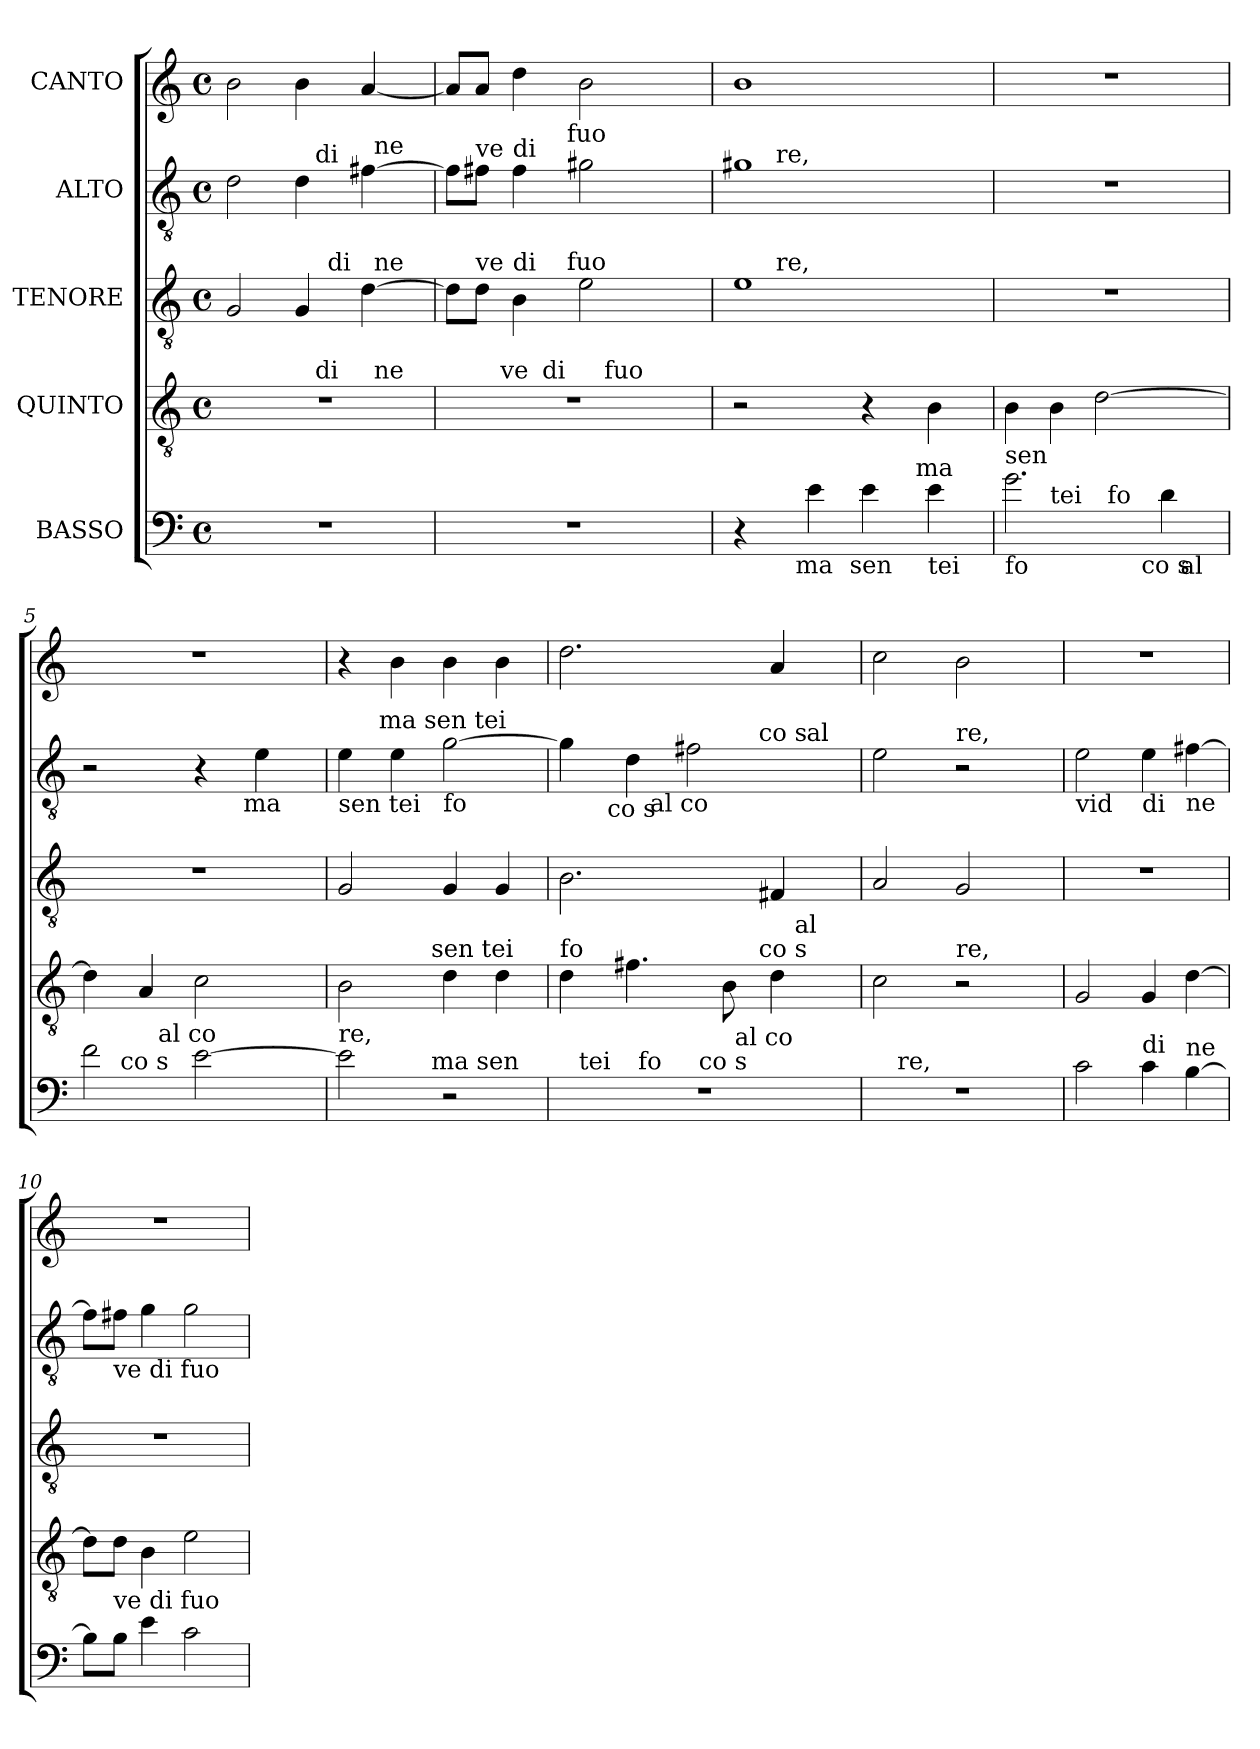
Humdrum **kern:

**kern	**kern	**kern	**kern	**kern
*part5	*part4	*part3	*part2	*part1
*staff5	*staff4	*staff3	*staff2	*staff1
*I"BASSO	*I"QUINTO	*I"TENORE	*I"ALTO	*I"CANTO
*clefF4	*clefGv2	*clefGv2	*clefGv2	*clefG2
*ITrd7c12	*	*	*	*
*k[]	*k[]	*k[]	*k[]	*k[]
*C:	*C:	*C:	*C:	*C:
*M4/4	*M4/4	*M4/4	*M4/4	*M4/4
*met(c)	*met(c)	*met(c)	*met(c)	*met(c)
=1	=1	=1	=1	=1
!	!	!	!LO:TX:a:t=Vid	!
!	!	!LO:TX:a:t=Vid	!	!
!	!LO:TX:a:t=Vid	!	!	!
*	*^	*^	*^	*
*	*	*^	*	*^	*	*^	*
1r	1r	2ryy	2ryy	2G/	2ryy	2ryy	2d\	2ryy	2ryy	2b\
.	.	16ryy	4ryy	4G/	16.ryy	4ryy	4d\	16ryy	4ryy	4b\
!	!	!	!	!	!	!	!	!LO:TX:a:t=di	!	!
!	!	!LO:TX:a:t=di	!	!	!	!	!	!	!	!
.	.	4..ryy	.	.	.	.	.	4..ryy	.	.
!	!	!	!	!	!LO:TX:a:t=di	!	!	!	!	!
.	.	.	.	.	4ryy	.	.	.	.	.
.	.	.	32ryy	[>4d\	.	32ryy	[>4f#X\	.	32ryy	[<4a/
!	!	!	!	!	!	!	!	!	!LO:TX:a:t=ne	!
!	!	!	!	!	!	!LO:TX:a:t=ne	!	!	!	!
!	!	!	!LO:TX:a:t=ne	!	!	!	!	!	!	!
.	.	.	8..ryy	.	.	8..ryy	.	.	8..ryy	.
.	.	.	.	.	8ryy	.	.	.	.	.
.	.	.	.	.	32ryy	.	.	.	.	.
*	*	*	*	*	*v	*v	*	*	*	*
*	*	*	*	*	*	*	*v	*v	*
=2	=2	=2	=2	=2	=2	=2	=2	=2
*	*	*	*^	*	*	*	*	*
1r	1r	8..ryy	4.ryy	2ryy	8d\L]	4...ryy	8f#\L]	4...ryy	8a/L]
!	!	!	!	!	!	!	!LO:TX:a:t=ve	!	!
!	!	!	!	!	!LO:TX:a:t=ve	!	!	!	!
.	.	.	.	.	8d\J	.	8f#i\J	.	8a/J
!	!	!LO:TX:a:t=ve	!	!	!	!	!	!	!
.	.	2ryy	.	.	.	.	.	.	.
!	!	!	!	!	!	!	!LO:TX:a:t=di	!	!
!	!	!	!	!	!LO:TX:a:t=di	!	!	!	!
.	.	.	.	.	4B\	.	4f#i\	.	4dd\
!	!	!	!LO:TX:a:t=di	!	!	!	!	!	!
.	.	.	2ryy	.	.	.	.	.	.
!	!	!	!	!	!	!	!	!LO:TX:a:t=fuo	!
!	!	!	!	!	!	!LO:TX:a:t=fuo	!	!	!
.	.	.	.	.	.	2ryy	.	2ryy	.
.	.	.	.	16.ryy	2e\	.	2g#X\	.	2b\
!	!	!	!	!LO:TX:a:t=fuo	!	!	!	!	!
.	.	.	.	4ryy	.	.	.	.	.
.	.	4ryy	.	.	.	.	.	.	.
.	.	.	.	8ryy	.	.	.	.	.
.	.	.	8ryy	.	.	.	.	.	.
.	.	32ryy	.	32ryy	.	32ryy	.	32ryy	.
=3	=3	=3	=3	=3	=3	=3	=3	=3	=3
!	!LO:TX:a:t=re,	!	!	!	!	!	!	!	!
*^	*	*	*	*	*	*	*	*	*
*	*^	*v	*v	*v	*v	*	*	*	*	*
4r	8..ryy	4...ryy	2r	1e	8ryy	1g#i	8ryy	1b
.	.	.	.	.	32ryy	.	32ryy	.
!	!	!	!	!	!	!	!LO:TX:a:t=re,	!
!	!	!	!	!	!LO:TX:a:t=re,	!	!	!
.	.	.	.	.	2ryy	.	2ryy	.
!	!LO:TX:b:t=ma	!	!	!	!	!	!	!
.	2ryy	.	.	.	.	.	.	.
4E\	.	.	.	.	.	.	.	.
!	!	!LO:TX:b:t=sen	!	!	!	!	!	!
.	.	2ryy	.	.	.	.	.	.
4E\	.	.	4r	.	.	.	.	.
.	.	.	.	.	4ryy	.	4ryy	.
!	!LO:TX:a:t=ma	!	!	!	!	!	!	!
.	4ryy	.	.	.	.	.	.	.
!LO:TX:b:t=tei	!	!	!	!	!	!	!	!
4E\	.	.	4B\	.	.	.	.	.
.	.	.	.	.	16.ryy	.	16.ryy	.
.	32ryy	32ryy	.	.	.	.	.	.
=4	=4	=4	=4	=4	=4	=4	=4	=4
!LO:TX:a:t=sen	!	!	!	!	!	!	!	!
!LO:TX:b:t=fo	!	!	!	!	!	!	!	!
*	*^	*^	*	*	*	*	*	*
*	*	*	*	*	*	*v	*v	*	*	*
*	*	*	*	*	*	*	*v	*v	*
2.G\	4ryy	2ryy	2ryy	2ryy	4B\	1r	1r	1r
!	!LO:TX:a:t=tei	!	!	!	!	!	!	!
.	2.ryy	.	.	.	4B\	.	.	.
.	.	32ryy	8.ryy	4ryy	[<2d\	.	.	.
!	!	!LO:TX:a:t=fo	!	!	!	!	!	!
.	.	4...ryy	.	.	.	.	.	.
!	!	!	!LO:TX:b:t=co s	!	!	!	!	!
.	.	.	4ryy	.	.	.	.	.
4D\	.	.	.	16ryy	.	.	.	.
!	!	!	!	!LO:TX:b:t=al	!	!	!	!
.	.	.	.	8.ryy	.	.	.	.
.	.	.	16ryy	.	.	.	.	.
*	*	*v	*v	*v	*	*	*	*
!!LO:LB:g=z
=5	=5	=5	=5	=5	=5	=5
*	*	*	*	*	*^	*
2F\	8.ryy	4ryy	4d\]	1r	2r	2ryy	1r
!	!LO:TX:a:t=co s	!	!	!	!	!	!
.	2ryy	.	.	.	.	.	.
.	.	16ryy	4A/	.	.	.	.
!	!	!LO:TX:a:t=al co	!	!	!	!	!
.	.	2ryy	.	.	.	.	.
[>2E\	.	.	2c\	.	4r	8..ryy	.
.	4ryy	.	.	.	.	.	.
!	!	!	!	!	!	!LO:TX:b:t=ma	!
.	.	.	.	.	.	4ryy	.
.	.	.	.	.	4e\	.	.
.	.	8.ryy	.	.	.	.	.
.	16ryy	.	.	.	.	.	.
.	.	.	.	.	.	32ryy	.
=6	=6	=6	=6	=6	=6	=6	=6
!	!	!	!	!	!LO:TX:b:t=sen tei	!	!
!	!	!	!LO:TX:a:t=ma	!	!	!	!
!LO:TX:a:t=re,	!	!	!	!	!	!	!
*	*v	*v	*^	*	*	*	*
2E\]	4...ryy	2B\	4...ryy	2G/	4e\	8..ryy	4r
!	!	!	!	!	!	!LO:TX:a:t=ma sen tei	!
.	.	.	.	.	.	2ryy	.
.	.	.	.	.	4e\	.	4b\
!	!	!	!LO:TX:a:t=sen tei	!	!	!	!
!	!LO:TX:a:t=ma sen	!	!	!	!	!	!
.	2ryy	.	2ryy	.	.	.	.
!	!	!	!	!	!LO:TX:b:t=fo	!	!
2r	.	4d\	.	4G/	[>2g\	.	4b\
.	.	.	.	.	.	4ryy	.
.	.	4d\	.	4G/	.	.	4b\
.	32ryy	.	32ryy	.	.	32ryy	.
=7	=7	=7	=7	=7	=7	=7	=7
!	!	!	!	!	!LO:TX:a:t=fo	!	!
!	!	!LO:TX:a:t=fo	!	!	!	!	!
*^	*^	*	*^	*	*^	*^	*
*	*	*^	*	*	*	*	*	*	*	*^	*	*
1r	16ryy	4ryy	2ryy	2ryy	4d\	2ryy	2ryy	2.B\	4g\]	8.ryy	4ryy	2ryy	2ryy	2.dd\
!	!LO:TX:a:t=tei	!	!	!	!	!	!	!	!	!	!	!	!	!
.	2...ryy	.	.	.	.	.	.	.	.	.	.	.	.	.
!	!	!	!	!	!	!	!	!	!	!LO:TX:b:t=co s	!	!	!	!
.	.	.	.	.	.	.	.	.	.	2ryy	.	.	.	.
.	.	32ryy	.	.	4.f#X\	.	.	.	4d\	.	16ryy	.	.	.
!	!	!LO:TX:a:t=fo	!	!	!	!	!	!	!	!	!	!	!	!
.	.	2ryy	.	.	.	.	.	.	.	.	.	.	.	.
!	!	!	!	!	!	!	!	!	!	!	!LO:TX:b:t=al co	!	!	!
.	.	.	.	.	.	.	.	.	.	.	2ryy	.	.	.
.	.	.	32ryy	8ryy	.	8..ryy	4ryy	.	2f#X\	.	.	8..ryy	4ryy	.
!	!	!	!LO:TX:a:t=co s	!	!	!	!	!	!	!	!	!	!	!
.	.	.	4...ryy	.	.	.	.	.	.	.	.	.	.	.
.	.	.	.	32ryy	8B\	.	.	.	.	.	.	.	.	.
!	!	!	!	!LO:TX:a:t=al co	!	!	!	!	!	!	!	!	!	!
.	.	.	.	4ryy	.	.	.	.	.	.	.	.	.	.
.	.	.	.	.	.	.	.	.	.	4ryy	.	.	.	.
!	!	!	!	!	!	!	!	!	!	!	!	!LO:TX:a:t=co s	!	!
!	!	!	!	!	!	!LO:TX:a:t=co s	!	!	!	!	!	!	!	!
.	.	.	.	.	.	4ryy	.	.	.	.	.	4ryy	.	.
.	.	.	.	.	4d\	.	16ryy	4F#X/	.	.	.	.	16.ryy	4a/
.	.	8..ryy	.	.	.	.	.	.	.	.	.	.	.	.
!	!	!	!	!	!	!	!LO:TX:a:t=al	!	!	!	!	!	!	!
.	.	.	.	.	.	.	8.ryy	.	.	.	8.ryy	.	.	.
!	!	!	!	!	!	!	!	!	!	!	!	!	!LO:TX:a:t=al	!
.	.	.	.	.	.	.	.	.	.	.	.	.	8ryy	.
.	.	.	.	16.ryy	.	.	.	.	.	.	.	.	.	.
.	.	.	.	.	.	.	.	.	.	16ryy	.	.	.	.
.	.	.	.	.	.	32ryy	.	.	.	.	.	32ryy	32ryy	.
=8	=8	=8	=8	=8	=8	=8	=8	=8	=8	=8	=8	=8	=8	=8
!	!	!	!	!	!	!	!	!	!LO:TX:a:t=co	!	!	!	!	!
!	!	!	!	!	!	!	!	!	!LO:TX:b:t=re,	!	!	!	!	!
!	!	!	!	!	!LO:TX:a:t=co	!	!	!	!	!	!	!	!	!
*	*v	*v	*v	*v	*	*	*	*	*v	*v	*v	*v	*v	*
*	*	*v	*v	*v	*	*	*
1r	16.ryy	2c\	2A/	2e\	2cc\
!	!LO:TX:a:t=re,	!	!	!	!
.	2ryy	.	.	.	.
!	!	!	!	!LO:TX:a:t=re,	!
!	!	!LO:TX:a:t=re,	!	!	!
.	.	2r	2G/	2r	2b\
.	4ryy	.	.	.	.
.	8ryy	.	.	.	.
.	32ryy	.	.	.	.
=9	=9	=9	=9	=9	=9
!	!	!	!	!LO:TX:b:t=vid	!
!LO:TX:a:t=vid	!	!	!	!	!
*v	*v	*	*	*	*
2C\	2G/	1r	2e\	1r
!	!	!	!LO:TX:b:t=di	!
!LO:TX:a:t=di	!	!	!	!
4C\	4G/	.	4e\	.
!	!	!	!LO:TX:b:t=ne	!
!LO:TX:a:t=ne	!	!	!	!
[<4BB\	[>4d\	.	[>4f#X\	.
=10	=10	=10	=10	=10
8BB\L]	8d\L]	1r	8f#\L]	1r
!	!	!	!LO:TX:b:t=ve di fuo	!
!LO:TX:a:t=ve di fuo	!	!	!	!
8BB\J	8d\J	.	8f#i\J	.
4E\	4B\	.	4g\	.
2C\	2e\	.	2g\	.
=	=	=	=	=
*-	*-	*-	*-	*-
